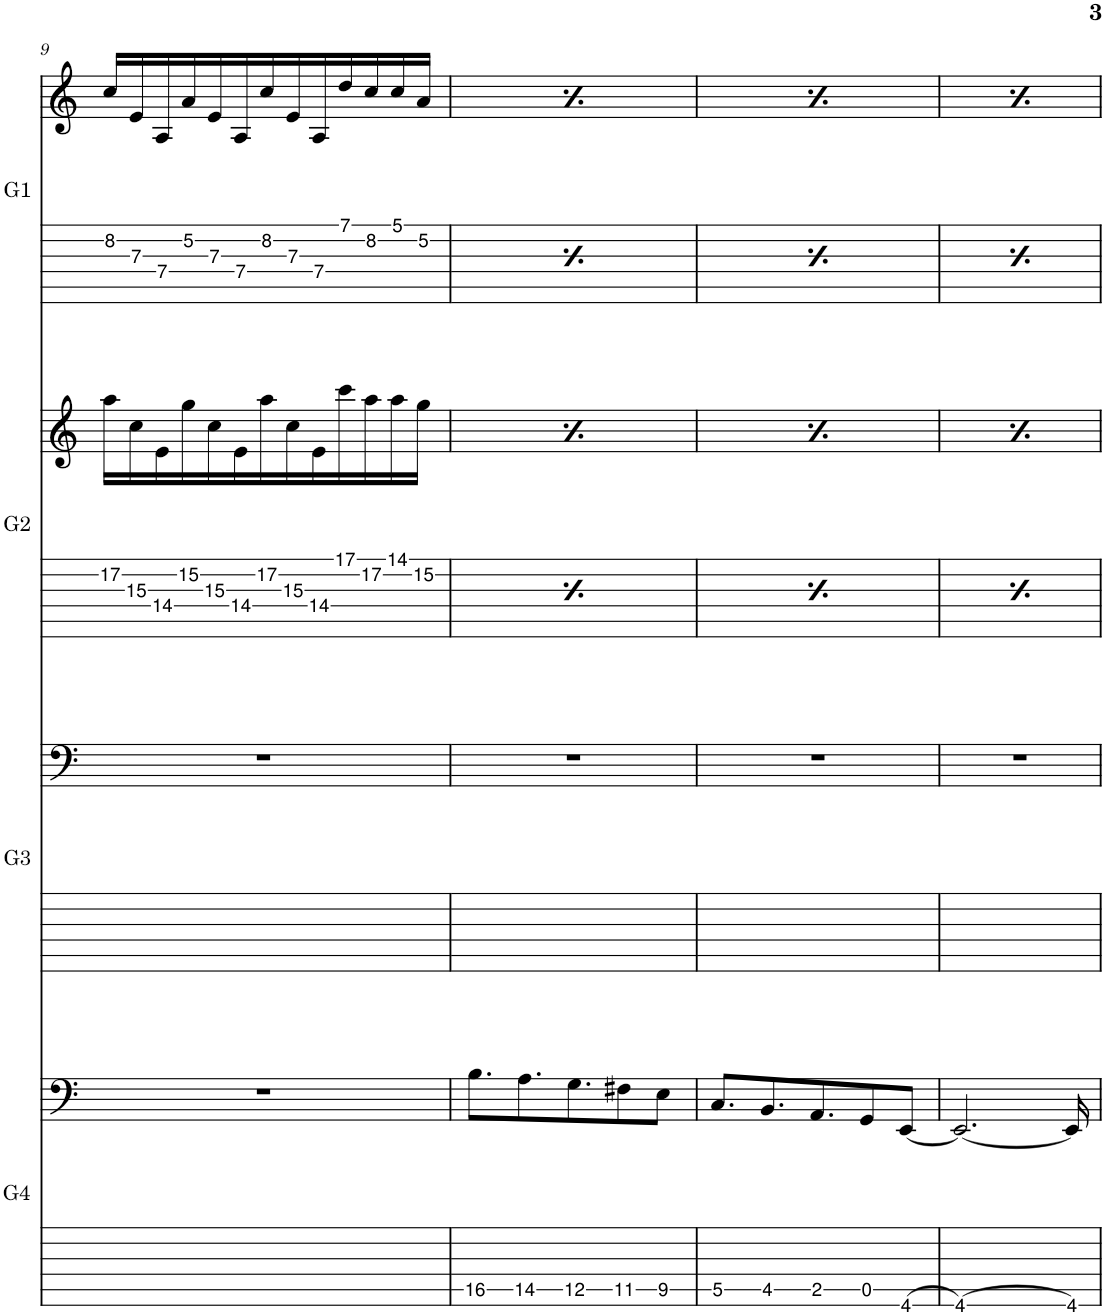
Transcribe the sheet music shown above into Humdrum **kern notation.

**kern	**kern	**kern	**kern	**kern	**kern	**kern	**kern
*part4	*part4	*part3	*part3	*part2	*part2	*part1	*part1
*staff8	*staff7	*staff6	*staff5	*staff4	*staff3	*staff2	*staff1
*I"G4	*	*I"G3	*	*I"G2	*	*I"G1	*
*I'G4	*	*I'G3	*	*I'G2	*	*I'G1	*
!!LO:PB:g=z
*clefF4	*clefF4	*clefF4	*clefF4	*	*clefG2	*	*clefG2
*k[]	*k[]	*k[]	*k[]	*k[]	*k[]	*k[]	*k[]
*M13/16	*M13/16	*M13/16	*M13/16	*M13/16	*M13/16	*M13/16	*M13/16
=9	=9	=9	=9	=9	=9	=9	=9
16%13r	16%13r	16%13r	16%13r	16aaLL	16aa\LL	16ccLL	16cc/LL
.	.	.	.	16cc	16cc\	16e	16e/
.	.	.	.	16e	16e\	16A	16A/
.	.	.	.	16gg	16gg\	16a	16a/
.	.	.	.	16cc	16cc\	16e	16e/
.	.	.	.	16e	16e\	16A	16A/
.	.	.	.	16aa	16aa\	16cc	16cc/
.	.	.	.	16cc	16cc\	16e	16e/
.	.	.	.	16e	16e\	16A	16A/
.	.	.	.	16ccc	16ccc\	16dd	16dd/
.	.	.	.	16aa	16aa\	16cc	16cc/
.	.	.	.	16aa	16aa\	16cc	16cc/
.	.	.	.	16ggJJ	16gg\JJ	16aJJ	16a/JJ
=10	=10	=10	=10	=10	=10	=10	=10
8.BL	8.B\L	16%13r	16%13r	16aaLL	16aa\LL	16ccLL	16cc/LL
.	.	.	.	16cc	16cc\	16e	16e/
.	.	.	.	16e	16e\	16A	16A/
8.A	8.A\	.	.	16gg	16gg\	16a	16a/
.	.	.	.	16cc	16cc\	16e	16e/
.	.	.	.	16e	16e\	16A	16A/
8.G	8.G\	.	.	16aa	16aa\	16cc	16cc/
.	.	.	.	16cc	16cc\	16e	16e/
.	.	.	.	16e	16e\	16A	16A/
8F#X	8F#X\	.	.	16ccc	16ccc\	16dd	16dd/
.	.	.	.	16aa	16aa\	16cc	16cc/
8EJ	8E\J	.	.	16aa	16aa\	16cc	16cc/
.	.	.	.	16ggJJ	16gg\JJ	16aJJ	16a/JJ
=11	=11	=11	=11	=11	=11	=11	=11
8.CL	8.C/L	16%13r	16%13r	16aaLL	16aa\LL	16ccLL	16cc/LL
.	.	.	.	16cc	16cc\	16e	16e/
.	.	.	.	16e	16e\	16A	16A/
8.BB	8.BB/	.	.	16gg	16gg\	16a	16a/
.	.	.	.	16cc	16cc\	16e	16e/
.	.	.	.	16e	16e\	16A	16A/
8.AA	8.AA/	.	.	16aa	16aa\	16cc	16cc/
.	.	.	.	16cc	16cc\	16e	16e/
.	.	.	.	16e	16e\	16A	16A/
8GG	8GG/	.	.	16ccc	16ccc\	16dd	16dd/
.	.	.	.	16aa	16aa\	16cc	16cc/
[8EEJ	[8EE/J	.	.	16aa	16aa\	16cc	16cc/
.	.	.	.	16ggJJ	16gg\JJ	16aJJ	16a/JJ
=12	=12	=12	=12	=12	=12	=12	=12
2.EE_	2.EE/_	16%13r	16%13r	16aaLL	16aa\LL	16ccLL	16cc/LL
.	.	.	.	16cc	16cc\	16e	16e/
.	.	.	.	16e	16e\	16A	16A/
.	.	.	.	16gg	16gg\	16a	16a/
.	.	.	.	16cc	16cc\	16e	16e/
.	.	.	.	16e	16e\	16A	16A/
.	.	.	.	16aa	16aa\	16cc	16cc/
.	.	.	.	16cc	16cc\	16e	16e/
.	.	.	.	16e	16e\	16A	16A/
.	.	.	.	16ccc	16ccc\	16dd	16dd/
.	.	.	.	16aa	16aa\	16cc	16cc/
.	.	.	.	16aa	16aa\	16cc	16cc/
16EE]	16EE/]	.	.	16ggJJ	16gg\JJ	16aJJ	16a/JJ
=	=	=	=	=	=	=	=
*-	*-	*-	*-	*-	*-	*-	*-
